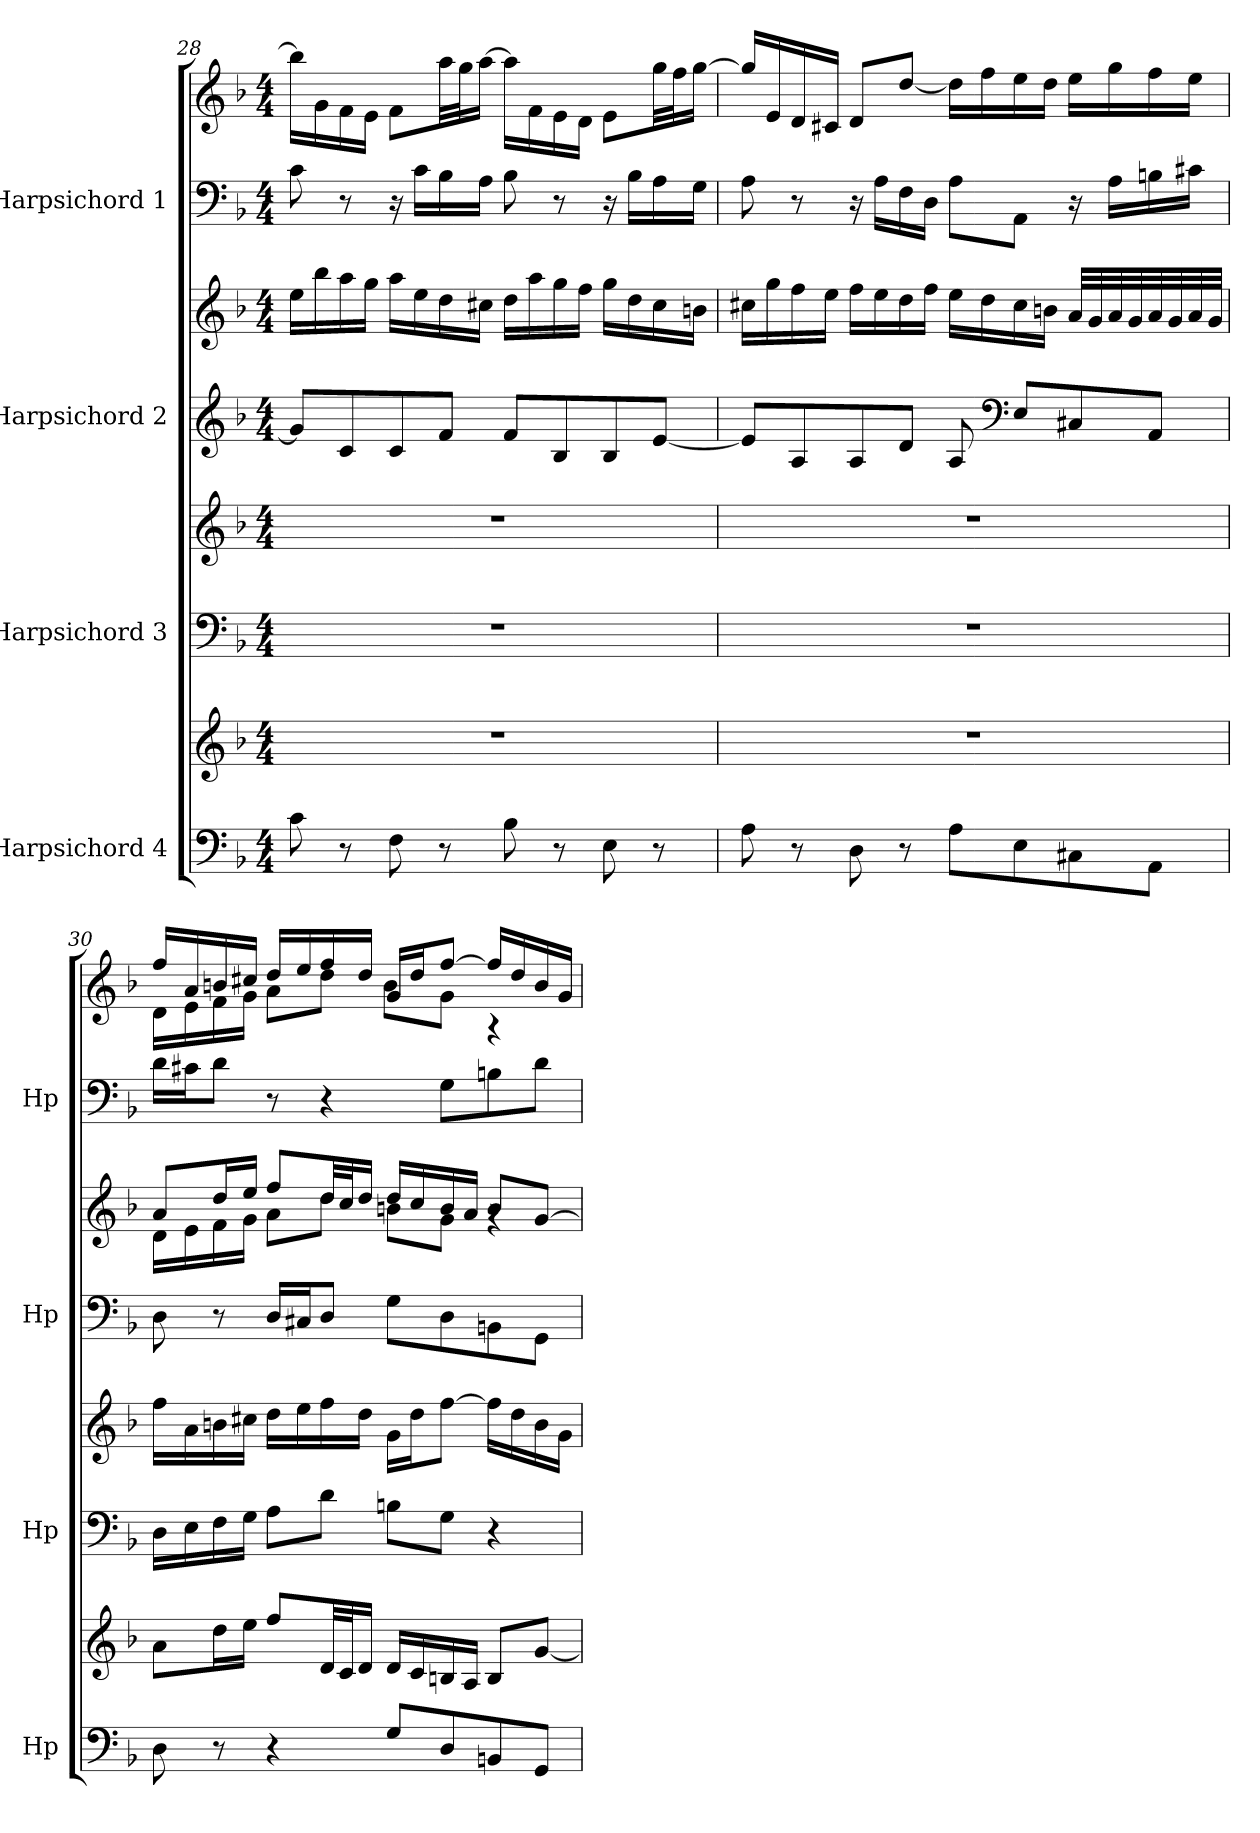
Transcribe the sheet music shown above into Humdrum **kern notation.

**kern	**kern	**kern	**kern	**kern	**kern	**kern	**kern
*part4	*part4	*part3	*part3	*part2	*part2	*part1	*part1
*staff8	*staff7	*staff6	*staff5	*staff4	*staff3	*staff2	*staff1
*I"Harpsichord 4	*	*I"Harpsichord 3	*	*I"Harpsichord 2	*	*I"Harpsichord 1	*
*I'Hp	*	*I'Hp	*	*I'Hp	*	*I'Hp	*
*clefF4	*clefG2	*clefF4	*clefG2	*clefG2	*clefG2	*clefF4	*clefG2
*k[b-]	*k[b-]	*k[b-]	*k[b-]	*k[b-]	*k[b-]	*k[b-]	*k[b-]
*M4/4	*M4/4	*M4/4	*M4/4	*M4/4	*M4/4	*M4/4	*M4/4
=28	=28	=28	=28	=28	=28	=28	=28
8c\	1r	1r	1r	8g/L]	16ee\LL	8c\	16bb-\LL]
.	.	.	.	.	16bb-\	.	16g\
8r	.	.	.	8c/	16aa\	8r	16f\
.	.	.	.	.	16gg\JJ	.	16e\JJ
8F\	.	.	.	8c/	16aa\LL	16r	8f\L
.	.	.	.	.	16ee\	16c\LL	.
8r	.	.	.	8f/J	16dd\	16B-\	32aa\LL
.	.	.	.	.	.	.	32gg\J
.	.	.	.	.	16cc#X\JJ	16A\JJ	[16aa\JJ
8B-\	.	.	.	8f/L	16dd\LL	8B-\	16aa\LL]
.	.	.	.	.	16aa\	.	16f\
8r	.	.	.	8B-/	16gg\	8r	16e\
.	.	.	.	.	16ff\JJ	.	16d\JJ
8E\	.	.	.	8B-/	16gg\LL	16r	8e\L
.	.	.	.	.	16dd\	16B-\LL	.
8r	.	.	.	[8e/J	16cc#\	16A\	32gg\LL
.	.	.	.	.	.	.	32ff\J
.	.	.	.	.	16bn\JJ	16G\JJ	[16gg\JJ
!!LO:LB:g=z
=29	=29	=29	=29	=29	=29	=29	=29
8A\	1r	1r	1r	8e/L]	16cc#X\LL	8A\	16gg/LL]
.	.	.	.	.	16gg\	.	16e/
8r	.	.	.	8A/	16ff\	8r	16d/
.	.	.	.	.	16ee\JJ	.	16c#X/JJ
8D\	.	.	.	8A/	16ff\LL	16r	8d/L
.	.	.	.	.	16ee\	16A\LL	.
8r	.	.	.	8d/J	16dd\	16F\	[8dd/J
.	.	.	.	.	16ff\JJ	16D\JJ	.
8A\L	.	.	.	8A/	16ee\LL	8A\L	16dd\LL]
.	.	.	.	.	16dd\	.	16ff\
*	*	*	*	*clefF4	*	*	*
8E\	.	.	.	8E/L	16cc#\	8AA\J	16ee\
.	.	.	.	.	16bn\JJ	.	16dd\JJ
8C#X\	.	.	.	8C#X/	32a/LLL	16r	16ee\LL
.	.	.	.	.	32g/	.	.
.	.	.	.	.	32a/	16A\LL	16gg\
.	.	.	.	.	32g/	.	.
8AA\J	.	.	.	8AA/J	32a/	16Bn\	16ff\
.	.	.	.	.	32g/	.	.
.	.	.	.	.	32a/	16c#X\JJ	16ee\JJ
.	.	.	.	.	32g/JJJ	.	.
=30	=30	=30	=30	=30	=30	=30	=30
*	*	*	*	*	*^	*	*^
8D\	8a\L	16D\LL	16ff\LL	8D\	8a/L	16d\LL	16d\LL	16ff/LL	16d\LL
.	.	16E\	16a\	.	.	16e\	16c#X\J	16a/	16e\
8r	16dd\L	16F\	16bn\	8r	16dd/L	16f\	8d\J	16bn/	16f\
.	16ee\JJ	16G\JJ	16cc#X\JJ	.	16ee/JJ	16g\JJ	.	16cc#X/JJ	16g\JJ
4r	8ff/L	8A\L	16dd\LL	16D/LL	8ff/L	8a\L	8r	16dd/LL	8a\L
.	.	.	16ee\	16C#X/J	.	.	.	16ee/	.
.	32d/LL	8d\J	16ff\	8D/J	32dd/LL	8dd\J	4r	16ff/	8dd\J
.	32c/J	.	.	.	32cc/J	.	.	.	.
.	16d/JJ	.	16dd\JJ	.	16dd/JJ	.	.	16dd/JJ	.
8G/L	16d/LL	8Bn\L	16g\LL	8G\L	16dd/LL	8bn\L	.	16g/LL	8b\L
.	16c/	.	16dd\J	.	16cc/	.	.	16dd/J	.
8D/	16Bn/	8G\J	[8ff\J	8D\	16b/	8g\J	8G\L	[8ff/J	8g\J
.	16A/JJ	.	.	.	16a/JJ	.	.	.	.
8BBn/	8B/L	4r	16ff\LL]	8BBn\	8b/L	4rg	8Bn\	16ff/LL]	4r
.	.	.	16dd\	.	.	.	.	16dd/	.
8GG/J	[8g/J	.	16b\	8GG\J	[8g/J	.	8d\J	16b/	.
.	.	.	16g\JJ	.	.	.	.	16g/JJ	.
*	*	*	*	*	*v	*v	*	*v	*v
=	=	=	=	=	=	=	=
*-	*-	*-	*-	*-	*-	*-	*-
